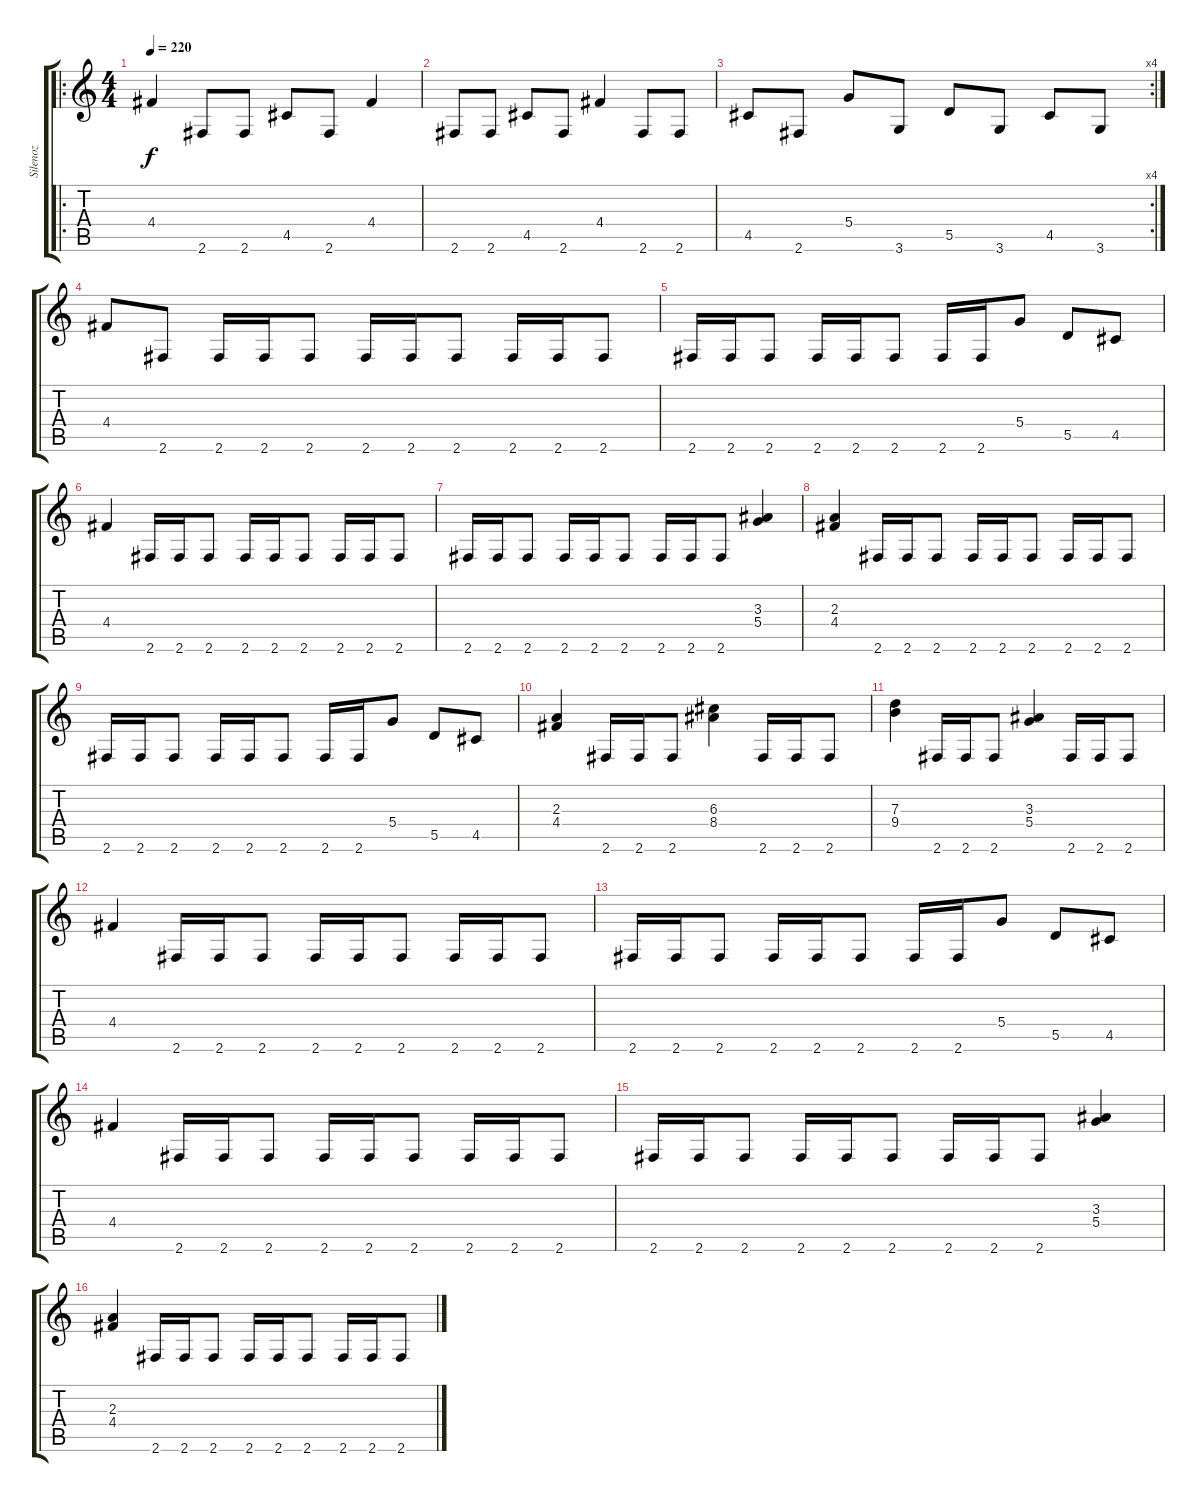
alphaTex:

\track ("Silenoz" "Silenoz") {instrument distortionguitar}
\staff {score tabs}
\tuning (E4 B3 G3 D3 A2 E2) {hide}
\ro
\ts (4 4)
\tempo 220
\clef g2
\ks c
4.4.4{dy f} 2.6.8 2.6.8 4.5.8 2.6.8 4.4.4 |
2.6.8 2.6.8 4.5.8 2.6.8 4.4.4 2.6.8 2.6.8 |
\rc 4
4.5.8 2.6.8 5.4.8 3.6.8 5.5.8 3.6.8 4.5.8 3.6.8 |
4.4.8 2.6.8 2.6.16 2.6.16 2.6.8 2.6.16 2.6.16 2.6.8 2.6.16 2.6.16 2.6.8 |
2.6.16 2.6.16 2.6.8 2.6.16 2.6.16 2.6.8 2.6.16 2.6.16 5.4.8 5.5.8 4.5.8 |
4.4.4 2.6.16 2.6.16 2.6.8 2.6.16 2.6.16 2.6.8 2.6.16 2.6.16 2.6.8 |
2.6.16 2.6.16 2.6.8 2.6.16 2.6.16 2.6.8 2.6.16 2.6.16 2.6.8 (3.3 5.4).4 |
(2.3 4.4).4 2.6.16 2.6.16 2.6.8 2.6.16 2.6.16 2.6.8 2.6.16 2.6.16 2.6.8 |
2.6.16 2.6.16 2.6.8 2.6.16 2.6.16 2.6.8 2.6.16 2.6.16 5.4.8 5.5.8 4.5.8 |
(2.3 4.4).4 2.6.16 2.6.16 2.6.8 (6.3 8.4).4 2.6.16 2.6.16 2.6.8 |
(7.3 9.4).4 2.6.16 2.6.16 2.6.8 (3.3 5.4).4 2.6.16 2.6.16 2.6.8 |
4.4.4 2.6.16 2.6.16 2.6.8 2.6.16 2.6.16 2.6.8 2.6.16 2.6.16 2.6.8 |
2.6.16 2.6.16 2.6.8 2.6.16 2.6.16 2.6.8 2.6.16 2.6.16 5.4.8 5.5.8 4.5.8 |
4.4.4 2.6.16 2.6.16 2.6.8 2.6.16 2.6.16 2.6.8 2.6.16 2.6.16 2.6.8 |
2.6.16 2.6.16 2.6.8 2.6.16 2.6.16 2.6.8 2.6.16 2.6.16 2.6.8 (3.3 5.4).4 |
(2.3 4.4).4 2.6.16 2.6.16 2.6.8 2.6.16 2.6.16 2.6.8 2.6.16 2.6.16 2.6.8
